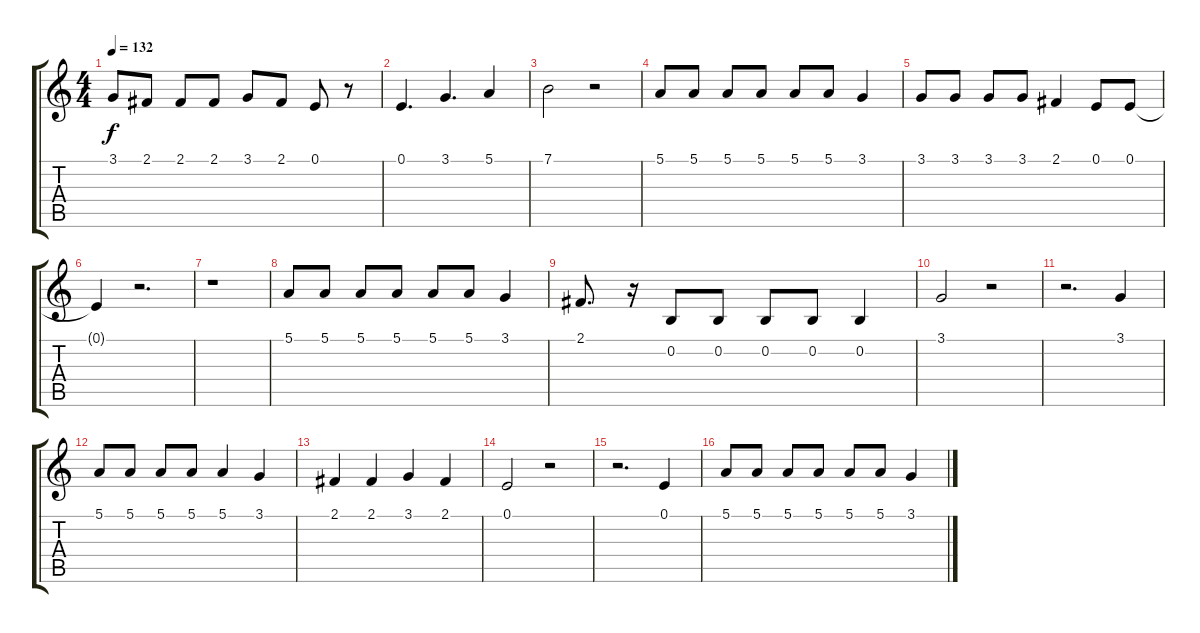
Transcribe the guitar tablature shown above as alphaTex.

\track "" {instrument clarinet}
\staff {score tabs}
\tuning (E4 B3 G3 D3 A2 E2) {hide}
\ts (4 4)
\tempo 132
\clef g2
\ks c
3.1.8{dy f} 2.1.8 2.1.8 2.1.8 3.1.8 2.1.8 0.1.8 r.8 |
0.1.4{d} 3.1.4{d} 5.1.4 |
7.1.2 r.2 |
5.1.8 5.1.8 5.1.8 5.1.8 5.1.8 5.1.8 3.1.4 |
3.1.8 3.1.8 3.1.8 3.1.8 2.1.4 0.1.8 0.1.8 |
0.1{t}.4 r.2{d} |
r.1 |
5.1.8 5.1.8 5.1.8 5.1.8 5.1.8 5.1.8 3.1.4 |
2.1.8{d} r.16 0.2.8 0.2.8 0.2.8 0.2.8 0.2.4 |
3.1.2 r.2 |
r.2{d} 3.1.4 |
5.1.8 5.1.8 5.1.8 5.1.8 5.1.4 3.1.4 |
2.1.4 2.1.4 3.1.4 2.1.4 |
0.1.2 r.2 |
r.2{d} 0.1.4 |
5.1.8 5.1.8 5.1.8 5.1.8 5.1.8 5.1.8 3.1.4
